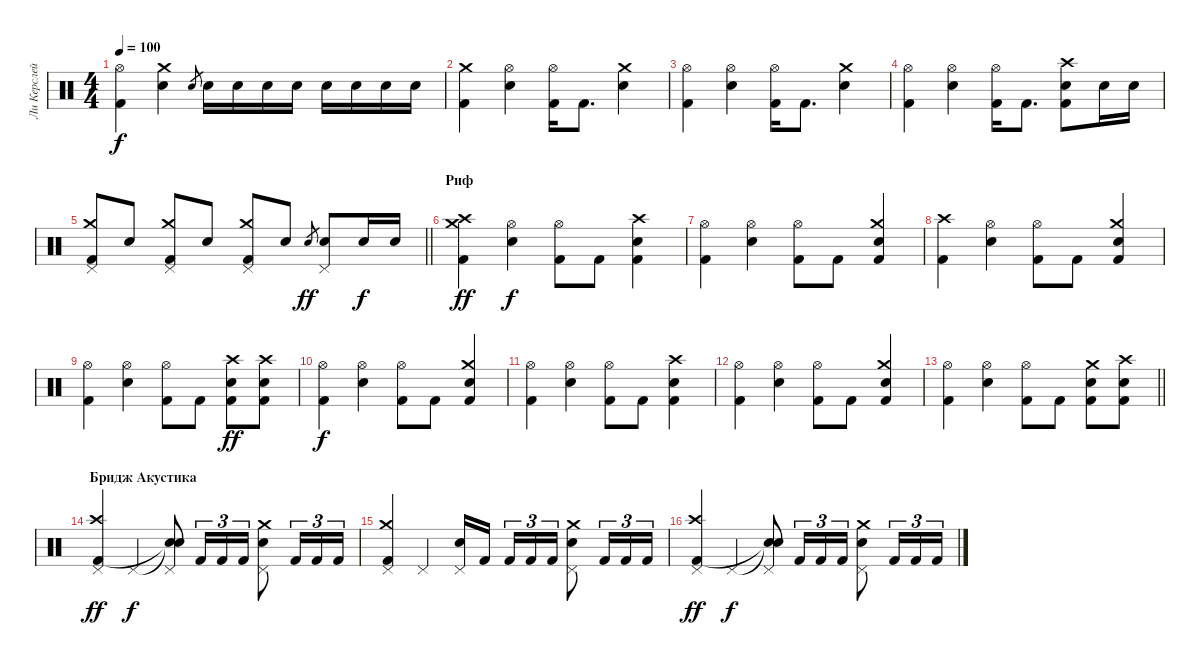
\track ("Ли Керслейк" "Ли Керслей") {instrument percussion}
\staff {score}
\articulation defaults
\ts (4 4)
\tempo 100
\clef neutral
\ks c
("Hi-Hat (open)" "Kick (hit) 2").4{dy f} ("Crash medium (hit)" "Snare (hit) 2").4 "Electric Snare (hit)".8{gr} "Snare (hit) 2".16 "Snare (hit) 2".16 "Snare (hit) 2".16 "Snare (hit) 2".16 "Snare (hit) 2".16 "Snare (hit) 2".16 "Snare (hit) 2".16 "Snare (hit) 2".16 |
("Crash medium (hit)" "Kick (hit) 2").4 ("Hi-Hat (open)" "Snare (hit) 2").4 ("Hi-Hat (open)" "Kick (hit) 2").16 "Kick (hit) 2".8{d} ("Crash medium (hit)" "Snare (hit) 2").4 |
("Hi-Hat (open)" "Kick (hit) 2").4 ("Hi-Hat (open)" "Snare (hit) 2").4 ("Hi-Hat (open)" "Kick (hit) 2").16 "Kick (hit) 2".8{d} ("Crash medium (hit)" "Snare (hit) 2").4 |
("Hi-Hat (open)" "Kick (hit) 2").4 ("Hi-Hat (open)" "Snare (hit) 2").4 ("Hi-Hat (open)" "Kick (hit) 2").16 "Kick (hit) 2".8{d} ("Crash high (hit)" "Snare (hit) 2" "Kick (hit) 2").8 "Snare (hit) 2".16 "Snare (hit) 2".16 |
\barLineRight lightlight
("Crash medium (hit)" "Pedal Hi-Hat (hit)" "Kick (hit) 2").8 "Snare (hit) 2".8 ("Crash medium (hit)" "Pedal Hi-Hat (hit)" "Kick (hit) 2").8 "Snare (hit) 2".8 ("Crash medium (hit)" "Pedal Hi-Hat (hit)" "Kick (hit) 2").8 "Snare (hit) 2".8 "Snare (hit) 2".8{gr dy ff} ("Snare (hit) 2" "Pedal Hi-Hat (hit)").8 "Snare (hit) 2".16{dy f} "Snare (hit) 2".16 |
\section ("" "Риф")
("Crash high (hit)" "Crash medium (hit)" "Kick (hit) 2").4{dy ff} ("Hi-Hat (open)" "Snare (hit) 2").4{dy f} ("Hi-Hat (open)" "Kick (hit) 2").8 "Kick (hit) 2".8 ("Crash high (hit)" "Snare (hit) 2" "Kick (hit) 2").4 |
("Hi-Hat (open)" "Kick (hit) 2").4 ("Hi-Hat (open)" "Snare (hit) 2").4 ("Hi-Hat (open)" "Kick (hit) 2").8 "Kick (hit) 2".8 ("Crash medium (hit)" "Snare (hit) 2" "Kick (hit) 2").4 |
("Crash high (hit)" "Kick (hit) 2").4 ("Hi-Hat (open)" "Snare (hit) 2").4 ("Hi-Hat (open)" "Kick (hit) 2").8 "Kick (hit) 2".8 ("Crash medium (hit)" "Snare (hit) 2" "Kick (hit) 2").4 |
("Hi-Hat (open)" "Kick (hit) 2").4 ("Hi-Hat (open)" "Snare (hit) 2").4 ("Hi-Hat (open)" "Kick (hit) 2").8 "Kick (hit) 2".8 ("Crash high (hit)" "Snare (hit) 2" "Kick (hit) 2").8{dy ff} ("Crash high (hit)" "Snare (hit) 2" "Kick (hit) 2").8 |
("Hi-Hat (open)" "Kick (hit) 2").4{dy f} ("Hi-Hat (open)" "Snare (hit) 2").4 ("Hi-Hat (open)" "Kick (hit) 2").8 "Kick (hit) 2".8 ("Crash medium (hit)" "Snare (hit) 2" "Kick (hit) 2").4 |
("Hi-Hat (open)" "Kick (hit) 2").4 ("Hi-Hat (open)" "Snare (hit) 2").4 ("Hi-Hat (open)" "Kick (hit) 2").8 "Kick (hit) 2".8 ("Crash high (hit)" "Snare (hit) 2" "Kick (hit) 2").4 |
("Hi-Hat (open)" "Kick (hit) 2").4 ("Hi-Hat (open)" "Snare (hit) 2").4 ("Hi-Hat (open)" "Kick (hit) 2").8 "Kick (hit) 2".8 ("Crash medium (hit)" "Snare (hit) 2" "Kick (hit) 2").4 |
\barLineRight lightlight
("Hi-Hat (open)" "Kick (hit) 2").4 ("Hi-Hat (open)" "Snare (hit) 2").4 ("Hi-Hat (open)" "Kick (hit) 2").8 "Kick (hit) 2".8 ("Crash medium (hit)" "Snare (hit) 2" "Kick (hit) 2").8 ("Crash high (hit)" "Snare (hit) 2" "Kick (hit) 2").8 |
\section ("" "Бридж Акустика")
("Crash high (hit)" "Pedal Hi-Hat (hit)" "Kick (hit) 2").4{dy ff} "Pedal Hi-Hat (hit)".4{dy f} ("Snare (hit)"{t} "Pedal Hi-Hat (hit)" "Snare (hit)"{t}).8 "Kick (hit) 2".16{tu (3 2)} "Kick (hit) 2".16{tu (3 2)} "Kick (hit) 2".16{tu (3 2)} ("Crash medium (hit)" "Snare (hit) 2" "Pedal Hi-Hat (hit)").8 "Kick (hit) 2".16{tu (3 2)} "Kick (hit) 2".16{tu (3 2)} "Kick (hit) 2".16{tu (3 2)} |
("Crash medium (hit)" "Pedal Hi-Hat (hit)" "Kick (hit) 2").4 "Pedal Hi-Hat (hit)".4 ("Snare (hit) 2" "Pedal Hi-Hat (hit)").16 "Kick (hit) 2".16{beam splitsecondary} "Kick (hit) 2".16{tu (3 2)} "Kick (hit) 2".16{tu (3 2)} "Kick (hit) 2".16{tu (3 2)} ("Crash medium (hit)" "Snare (hit) 2" "Pedal Hi-Hat (hit)").8 "Kick (hit) 2".16{tu (3 2)} "Kick (hit) 2".16{tu (3 2)} "Kick (hit) 2".16{tu (3 2)} |
("Crash high (hit)" "Pedal Hi-Hat (hit)" "Kick (hit) 2").4{dy ff} "Pedal Hi-Hat (hit)".4{dy f} ("Snare (hit)"{t} "Pedal Hi-Hat (hit)" "Snare (hit)"{t}).8 "Kick (hit) 2".16{tu (3 2)} "Kick (hit) 2".16{tu (3 2)} "Kick (hit) 2".16{tu (3 2)} ("Crash medium (hit)" "Snare (hit) 2" "Pedal Hi-Hat (hit)").8 "Kick (hit) 2".16{tu (3 2)} "Kick (hit) 2".16{tu (3 2)} "Kick (hit) 2".16{tu (3 2)}
